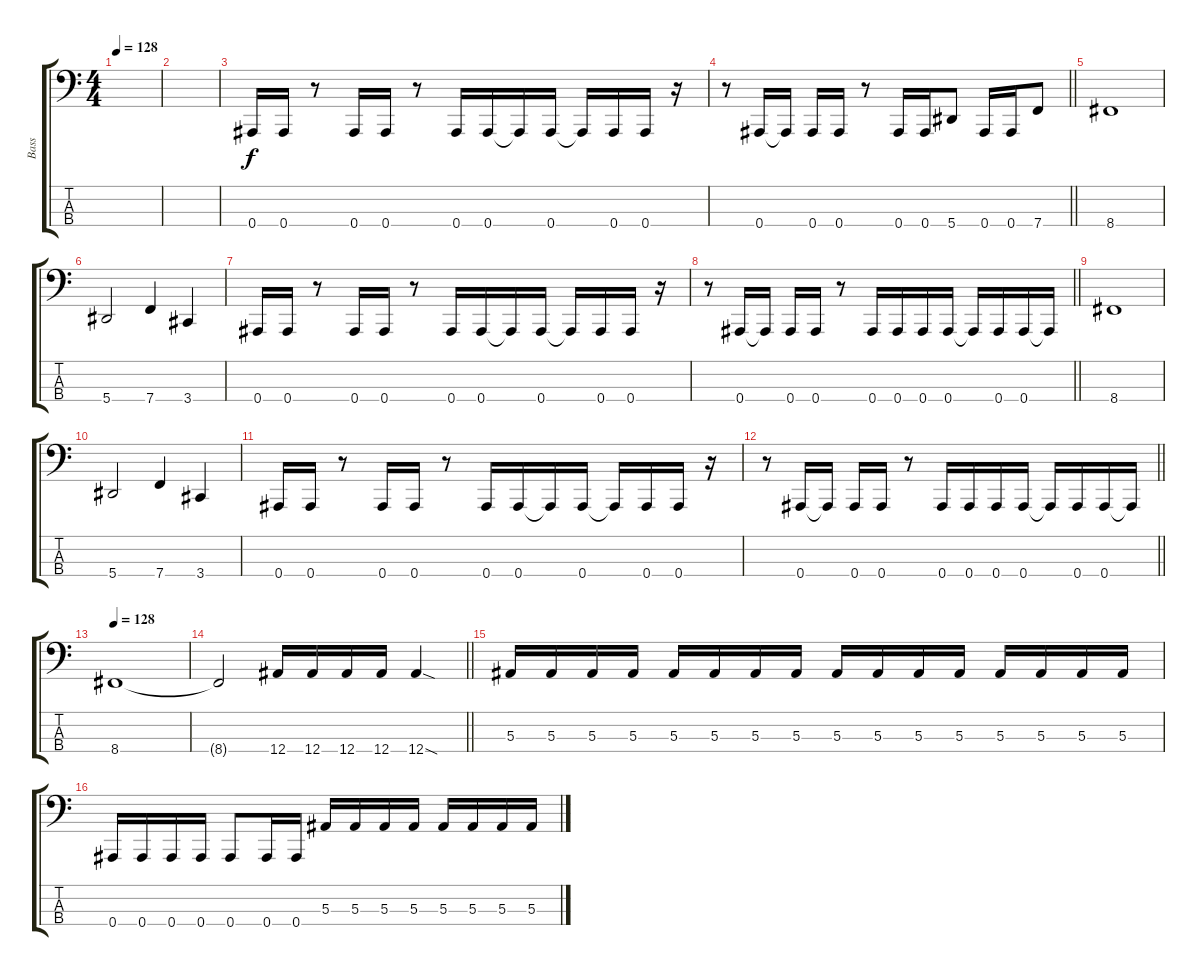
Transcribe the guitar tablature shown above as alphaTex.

\track ("Bass" "Bass") {instrument electricbassfinger}
\staff {score tabs}
\tuning (Eb2 Bb1 F1 Bb0) {hide}
\ts (4 4)
\tempo 128
\clef f4
\ks c
|
|
0.4.16 0.4.16 r.8 0.4.16 0.4.16 r.8 0.4.16 0.4.16 0.4{t}.16 0.4.16 0.4{t}.16 0.4.16 0.4.16 r.16 |
\barLineRight lightlight
r.8 0.4.16 0.4{t}.16 0.4.16 0.4.16 r.8 0.4.16 0.4.16 5.4.8 0.4.16 0.4.16 7.4.8 |
8.4.1 |
5.4.2 7.4.4 3.4.4 |
0.4.16 0.4.16 r.8 0.4.16 0.4.16 r.8 0.4.16 0.4.16 0.4{t}.16 0.4.16 0.4{t}.16 0.4.16 0.4.16 r.16 |
\barLineRight lightlight
r.8 0.4.16 0.4{t}.16 0.4.16 0.4.16 r.8 0.4.16 0.4.16 0.4.16 0.4.16 0.4{t}.16 0.4.16 0.4.16 0.4{t}.16 |
8.4.1 |
5.4.2 7.4.4 3.4.4 |
0.4.16 0.4.16 r.8 0.4.16 0.4.16 r.8 0.4.16 0.4.16 0.4{t}.16 0.4.16 0.4{t}.16 0.4.16 0.4.16 r.16 |
\barLineRight lightlight
r.8 0.4.16 0.4{t}.16 0.4.16 0.4.16 r.8 0.4.16 0.4.16 0.4.16 0.4.16 0.4{t}.16 0.4.16 0.4.16 0.4{t}.16 |
\tempo 128
8.4.1 |
\barLineRight lightlight
8.4{t}.2 12.4.16 12.4.16 12.4.16 12.4.16 12.4{sod}.4 |
5.3.16 5.3.16 5.3.16 5.3.16 5.3.16 5.3.16 5.3.16 5.3.16 5.3.16 5.3.16 5.3.16 5.3.16 5.3.16 5.3.16 5.3.16 5.3.16 |
0.4.16 0.4.16 0.4.16 0.4.16 0.4.8 0.4.16 0.4.16 5.3.16 5.3.16 5.3.16 5.3.16 5.3.16 5.3.16 5.3.16 5.3.16
